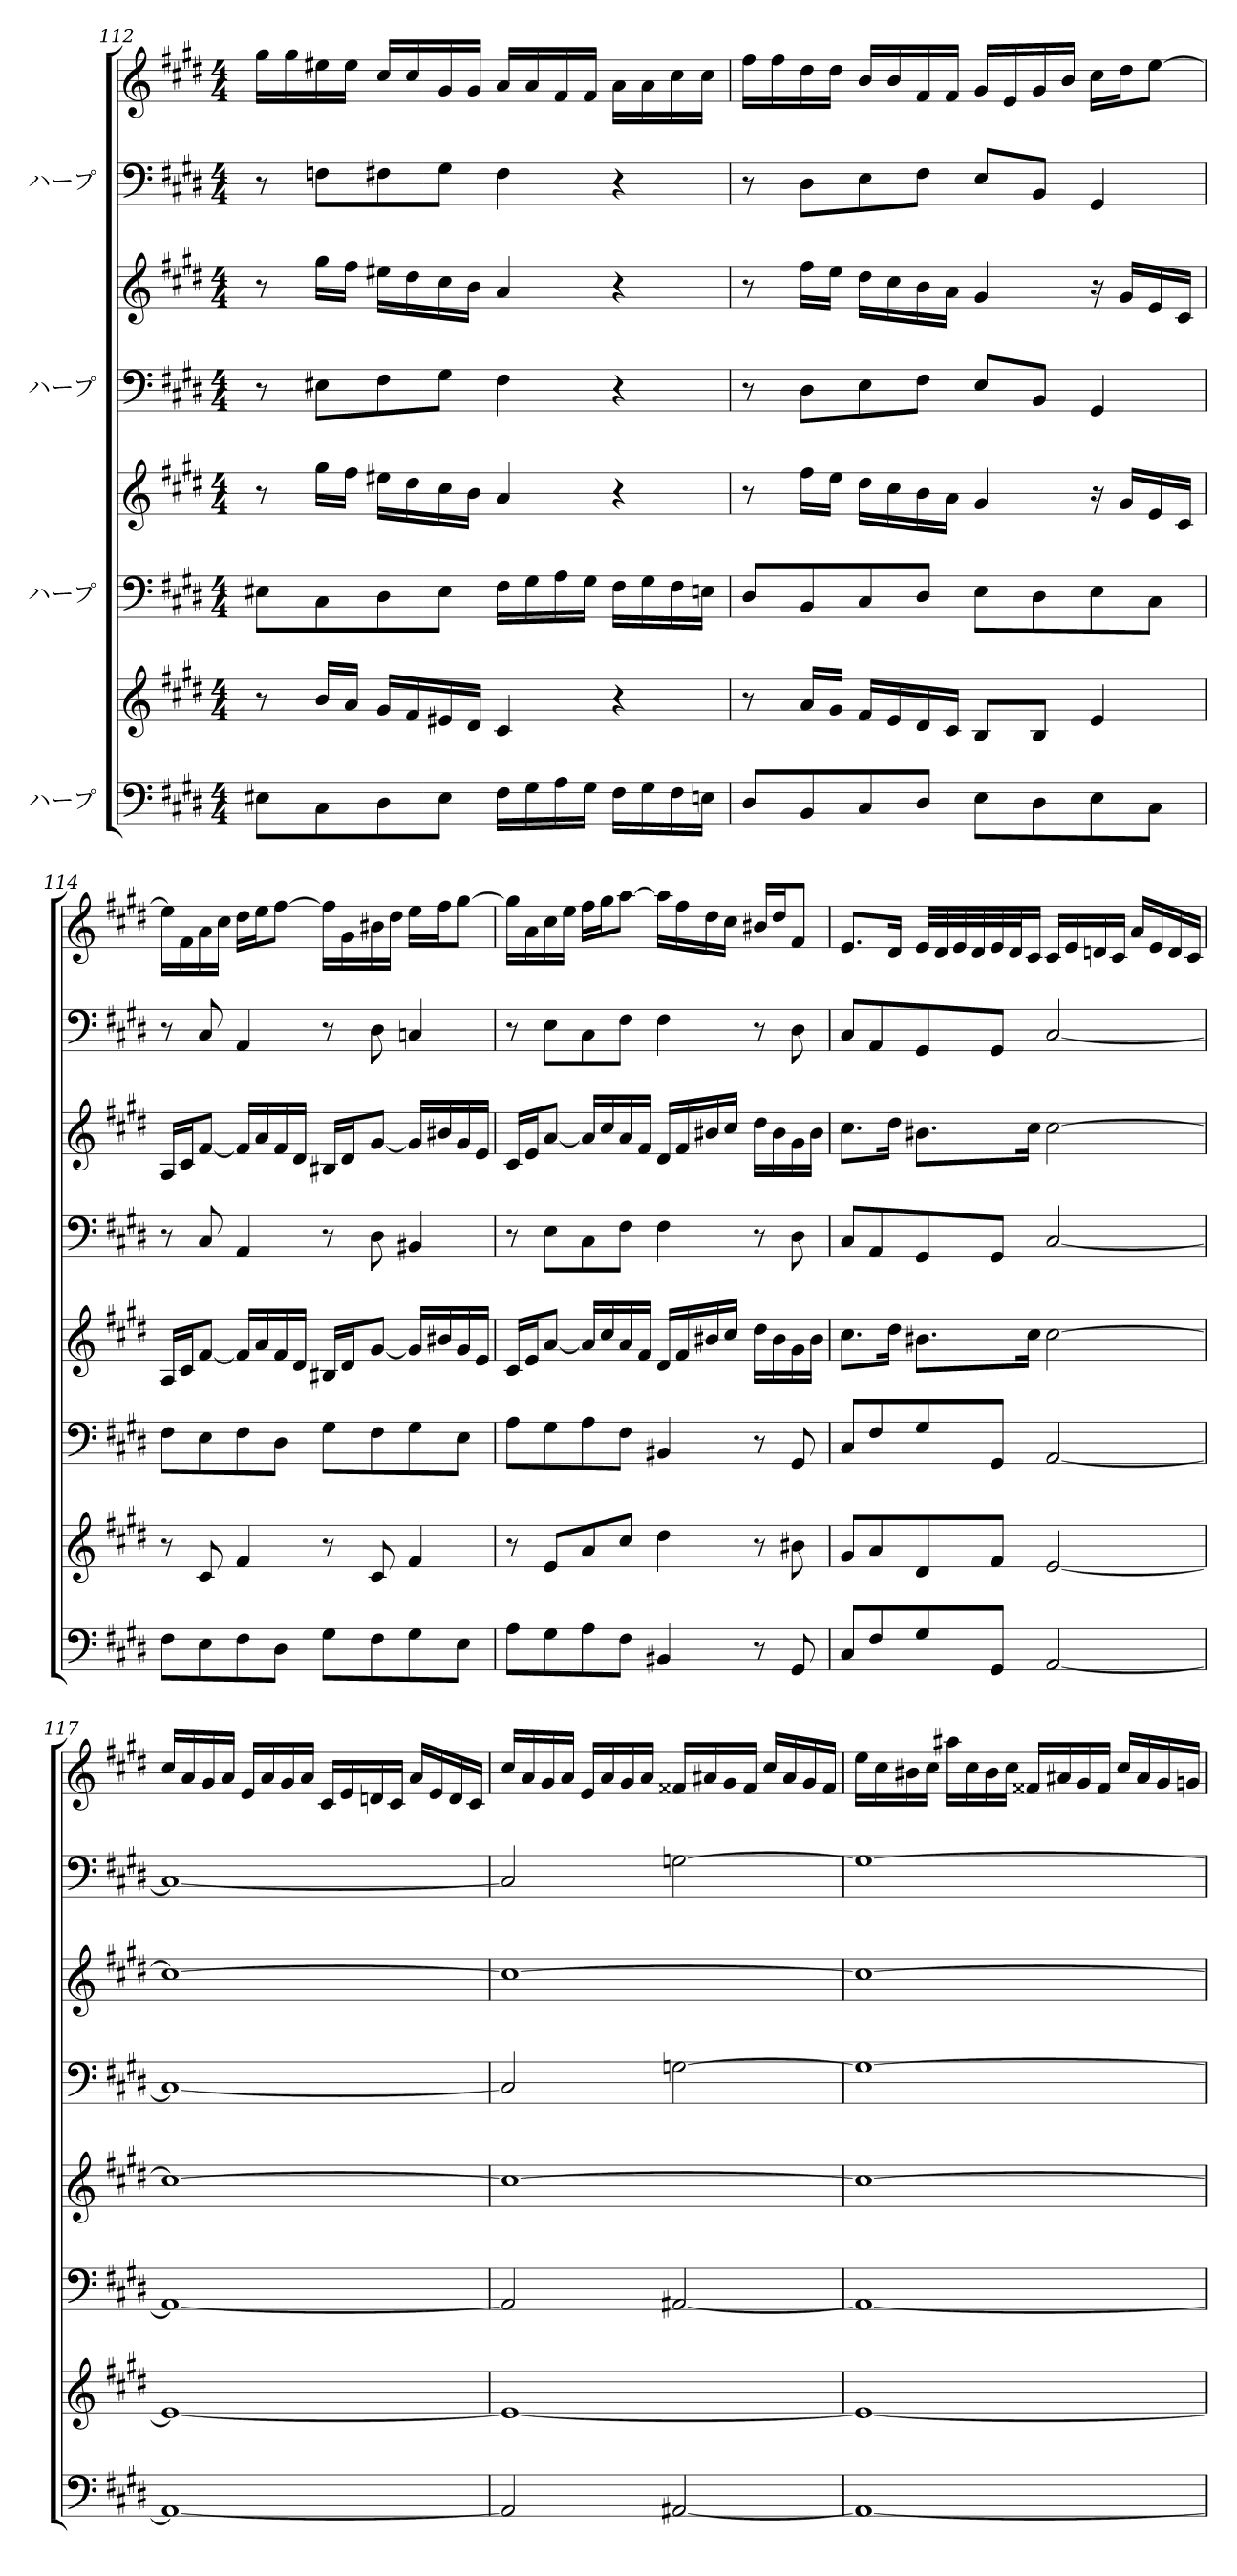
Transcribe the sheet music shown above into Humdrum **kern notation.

**kern	**kern	**kern	**kern	**kern	**kern	**kern	**kern
*part4	*part4	*part3	*part3	*part2	*part2	*part1	*part1
*staff8	*staff7	*staff6	*staff5	*staff4	*staff3	*staff2	*staff1
*I"ハープ	*	*I"ハープ	*	*I"ハープ	*	*I"ハープ	*
!!LO:PB:g=z
*clefF4	*clefG2	*clefF4	*clefG2	*clefF4	*clefG2	*clefF4	*clefG2
*k[f#c#g#d#]	*k[f#c#g#d#]	*k[f#c#g#d#]	*k[f#c#g#d#]	*k[f#c#g#d#]	*k[f#c#g#d#]	*k[f#c#g#d#]	*k[f#c#g#d#]
*M4/4	*M4/4	*M4/4	*M4/4	*M4/4	*M4/4	*M4/4	*M4/4
=112	=112	=112	=112	=112	=112	=112	=112
8E#X\L	8r	8E#X\L	8r	8r	8r	8r	16gg#\LL
.	.	.	.	.	.	.	16gg#\
8C#\	16b/LL	8C#\	16gg#\LL	8E#X\L	16gg#\LL	8Fn\L	16ee#X\
.	16a/JJ	.	16ff#\JJ	.	16ff#\JJ	.	16ee#\JJ
8D#\	16g#/LL	8D#\	16ee#X\LL	8F#\	16ee#X\LL	8F#X\	16cc#/LL
.	16f#/	.	16dd#\	.	16dd#\	.	16cc#/
8E#\J	16e#X/	8E#\J	16cc#\	8G#\J	16cc#\	8G#\J	16g#/
.	16d#/JJ	.	16b\JJ	.	16b\JJ	.	16g#/JJ
16F#\LL	4c#/	16F#\LL	4a/	4F#\	4a/	4F#\	16a/LL
16G#\	.	16G#\	.	.	.	.	16a/
16A\	.	16A\	.	.	.	.	16f#/
16G#\JJ	.	16G#\JJ	.	.	.	.	16f#/JJ
16F#\LL	4r	16F#\LL	4r	4r	4r	4r	16a\LL
16G#\	.	16G#\	.	.	.	.	16a\
16F#\	.	16F#\	.	.	.	.	16cc#\
16En\JJ	.	16En\JJ	.	.	.	.	16cc#\JJ
=113	=113	=113	=113	=113	=113	=113	=113
8D#/L	8r	8D#/L	8r	8r	8r	8r	16ff#\LL
.	.	.	.	.	.	.	16ff#\
8BB/	16a/LL	8BB/	16ff#\LL	8D#\L	16ff#\LL	8D#\L	16dd#\
.	16g#/JJ	.	16ee\JJ	.	16ee\JJ	.	16dd#\JJ
8C#/	16f#/LL	8C#/	16dd#\LL	8E\	16dd#\LL	8E\	16b/LL
.	16e/	.	16cc#\	.	16cc#\	.	16b/
8D#/J	16d#/	8D#/J	16b\	8F#\J	16b\	8F#\J	16f#/
.	16c#/JJ	.	16a\JJ	.	16a\JJ	.	16f#/JJ
8E\L	8B/L	8E\L	4g#/	8E/L	4g#/	8E/L	16g#/LL
.	.	.	.	.	.	.	16e/
8D#\	8B/J	8D#\	.	8BB/J	.	8BB/J	16g#/
.	.	.	.	.	.	.	16b/JJ
8E\	4e/	8E\	16r	4GG#/	16r	4GG#/	16cc#\LL
.	.	.	16g#/LL	.	16g#/LL	.	16dd#\J
8C#\J	.	8C#\J	16e/	.	16e/	.	[8ee\J
.	.	.	16c#/JJ	.	16c#/JJ	.	.
!!LO:PB:g=z
=114	=114	=114	=114	=114	=114	=114	=114
8F#\L	8r	8F#\L	16A/LL	8r	16A/LL	8r	16ee\LL]
.	.	.	16c#/J	.	16c#/J	.	16f#\
8E\	8c#/	8E\	[8f#/J	8C#/	[8f#/J	8C#/	16a\
.	.	.	.	.	.	.	16cc#\JJ
8F#\	4f#/	8F#\	16f#/LL]	4AA/	16f#/LL]	4AA/	16dd#\LL
.	.	.	16a/	.	16a/	.	16ee\J
8D#\J	.	8D#\J	16f#/	.	16f#/	.	[8ff#\J
.	.	.	16d#/JJ	.	16d#/JJ	.	.
8G#\L	8r	8G#\L	16B#X/LL	8r	16B#X/LL	8r	16ff#\LL]
.	.	.	16d#/J	.	16d#/J	.	16g#\
8F#\	8c#/	8F#\	[8g#/J	8D#\	[8g#/J	8D#\	16b#X\
.	.	.	.	.	.	.	16dd#\JJ
8G#\	4f#/	8G#\	16g#/LL]	4BB#X/	16g#/LL]	4Cn/	16ee\LL
.	.	.	16b#X/	.	16b#X/	.	16ff#\J
8E\J	.	8E\J	16g#/	.	16g#/	.	[8gg#\J
.	.	.	16e/JJ	.	16e/JJ	.	.
=115	=115	=115	=115	=115	=115	=115	=115
8A\L	8r	8A\L	16c#/LL	8r	16c#/LL	8r	16gg#\LL]
.	.	.	16e/J	.	16e/J	.	16a\
8G#\	8e/L	8G#\	[8a/J	8E\L	[8a/J	8E\L	16cc#\
.	.	.	.	.	.	.	16ee\JJ
8A\	8a/	8A\	16a/LL]	8C#\	16a/LL]	8C#\	16ff#\LL
.	.	.	16cc#/	.	16cc#/	.	16gg#\J
8F#\J	8cc#/J	8F#\J	16a/	8F#\J	16a/	8F#\J	[8aa\J
.	.	.	16f#/JJ	.	16f#/JJ	.	.
4BB#X/	4dd#\	4BB#X/	16d#/LL	4F#\	16d#/LL	4F#\	16aa\LL]
.	.	.	16f#/	.	16f#/	.	16ff#\
.	.	.	16b#X/	.	16b#X/	.	16dd#\
.	.	.	16cc#/JJ	.	16cc#/JJ	.	16cc#\JJ
8r	8r	8r	16dd#\LL	8r	16dd#\LL	8r	16b#X/LL
.	.	.	16b#\	.	16b#\	.	16dd#/J
8GG#/	8b#X\	8GG#/	16g#\	8D#\	16g#\	8D#\	8f#/J
.	.	.	16b#\JJ	.	16b#\JJ	.	.
!!LO:PB:g=z
=116	=116	=116	=116	=116	=116	=116	=116
8C#/L	8g#/L	8C#/L	8.cc#\L	8C#/L	8.cc#\L	8C#/L	8.e/L
8F#/	8a/	8F#/	.	8AA/	.	8AA/	.
.	.	.	16dd#\Jk	.	16dd#\Jk	.	16d#/Jk
8G#/	8d#/	8G#/	8.b#X\L	8GG#/	8.b#X\L	8GG#/	32e/LLL
.	.	.	.	.	.	.	32d#/
.	.	.	.	.	.	.	32e/
.	.	.	.	.	.	.	32d#/
8GG#/J	8f#/J	8GG#/J	.	8GG#/J	.	8GG#/J	32e/
.	.	.	.	.	.	.	32d#/J
.	.	.	16cc#\Jk	.	16cc#\Jk	.	16c#/JJ
[2AA/	[2e/	[2AA/	[2cc#\	[2C#/	[2cc#\	[2C#/	16c#/LL
.	.	.	.	.	.	.	16e/
.	.	.	.	.	.	.	16dn/
.	.	.	.	.	.	.	16c#/JJ
.	.	.	.	.	.	.	16a/LL
.	.	.	.	.	.	.	16e/
.	.	.	.	.	.	.	16d/
.	.	.	.	.	.	.	16c#/JJ
=117	=117	=117	=117	=117	=117	=117	=117
1AA_	1e_	1AA_	1cc#_	1C#_	1cc#_	1C#_	16cc#/LL
.	.	.	.	.	.	.	16a/
.	.	.	.	.	.	.	16g#/
.	.	.	.	.	.	.	16a/JJ
.	.	.	.	.	.	.	16e/LL
.	.	.	.	.	.	.	16a/
.	.	.	.	.	.	.	16g#/
.	.	.	.	.	.	.	16a/JJ
.	.	.	.	.	.	.	16c#/LL
.	.	.	.	.	.	.	16e/
.	.	.	.	.	.	.	16dn/
.	.	.	.	.	.	.	16c#/JJ
.	.	.	.	.	.	.	16a/LL
.	.	.	.	.	.	.	16e/
.	.	.	.	.	.	.	16d/
.	.	.	.	.	.	.	16c#/JJ
!!LO:PB:g=z
=118	=118	=118	=118	=118	=118	=118	=118
2AA/]	1e_	2AA/]	1cc#_	2C#/]	1cc#_	2C#/]	16cc#/LL
.	.	.	.	.	.	.	16a/
.	.	.	.	.	.	.	16g#/
.	.	.	.	.	.	.	16a/JJ
.	.	.	.	.	.	.	16e/LL
.	.	.	.	.	.	.	16a/
.	.	.	.	.	.	.	16g#/
.	.	.	.	.	.	.	16a/JJ
[2AA#X/	.	[2AA#X/	.	[2Gn\	.	[2Gn\	16f##X/LL
.	.	.	.	.	.	.	16a#X/
.	.	.	.	.	.	.	16g#/
.	.	.	.	.	.	.	16f##/JJ
.	.	.	.	.	.	.	16cc#/LL
.	.	.	.	.	.	.	16a#/
.	.	.	.	.	.	.	16g#/
.	.	.	.	.	.	.	16f##/JJ
=119	=119	=119	=119	=119	=119	=119	=119
1AA#_	1e_	1AA#_	1cc#_	1G_	1cc#_	1G_	16ee\LL
.	.	.	.	.	.	.	16cc#\
.	.	.	.	.	.	.	16b#X\
.	.	.	.	.	.	.	16cc#\JJ
.	.	.	.	.	.	.	16aa#X\LL
.	.	.	.	.	.	.	16cc#\
.	.	.	.	.	.	.	16b#\
.	.	.	.	.	.	.	16cc#\JJ
.	.	.	.	.	.	.	16f##X/LL
.	.	.	.	.	.	.	16a#X/
.	.	.	.	.	.	.	16g#/
.	.	.	.	.	.	.	16f##/JJ
.	.	.	.	.	.	.	16cc#/LL
.	.	.	.	.	.	.	16a#/
.	.	.	.	.	.	.	16g#/
.	.	.	.	.	.	.	16gn/JJ
=	=	=	=	=	=	=	=
*-	*-	*-	*-	*-	*-	*-	*-
